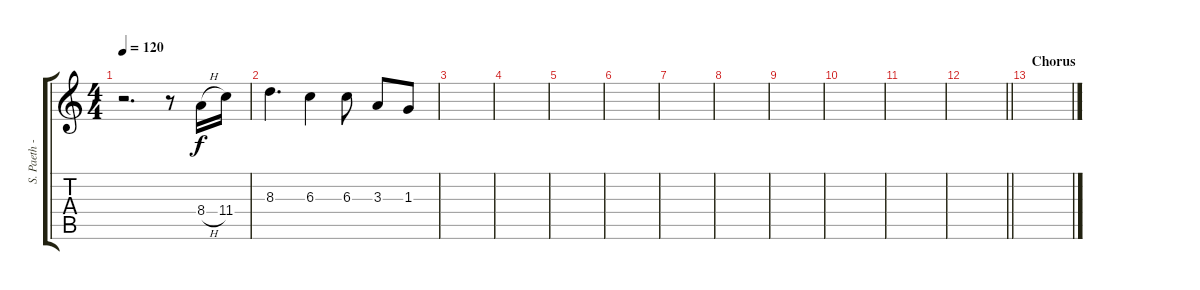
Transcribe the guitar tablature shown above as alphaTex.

\track ("S. Paeth - Acoustic Guitar" "S. Paeth -") {instrument acousticguitarsteel}
\staff {score tabs}
\tuning (Eb4 Bb3 Gb3 Db3 Ab2 Eb2) {hide}
\ts (4 4)
\tempo 120
\clef g2
\ks c
r.2{d dy f} r.8 8.4{h}.16 11.4.16 |
8.3.4{d} 6.3.4 6.3.8 3.3.8 1.3.8 |
|
|
|
|
|
|
|
|
|
\barLineRight lightlight
|
\section ("" "Chorus")
